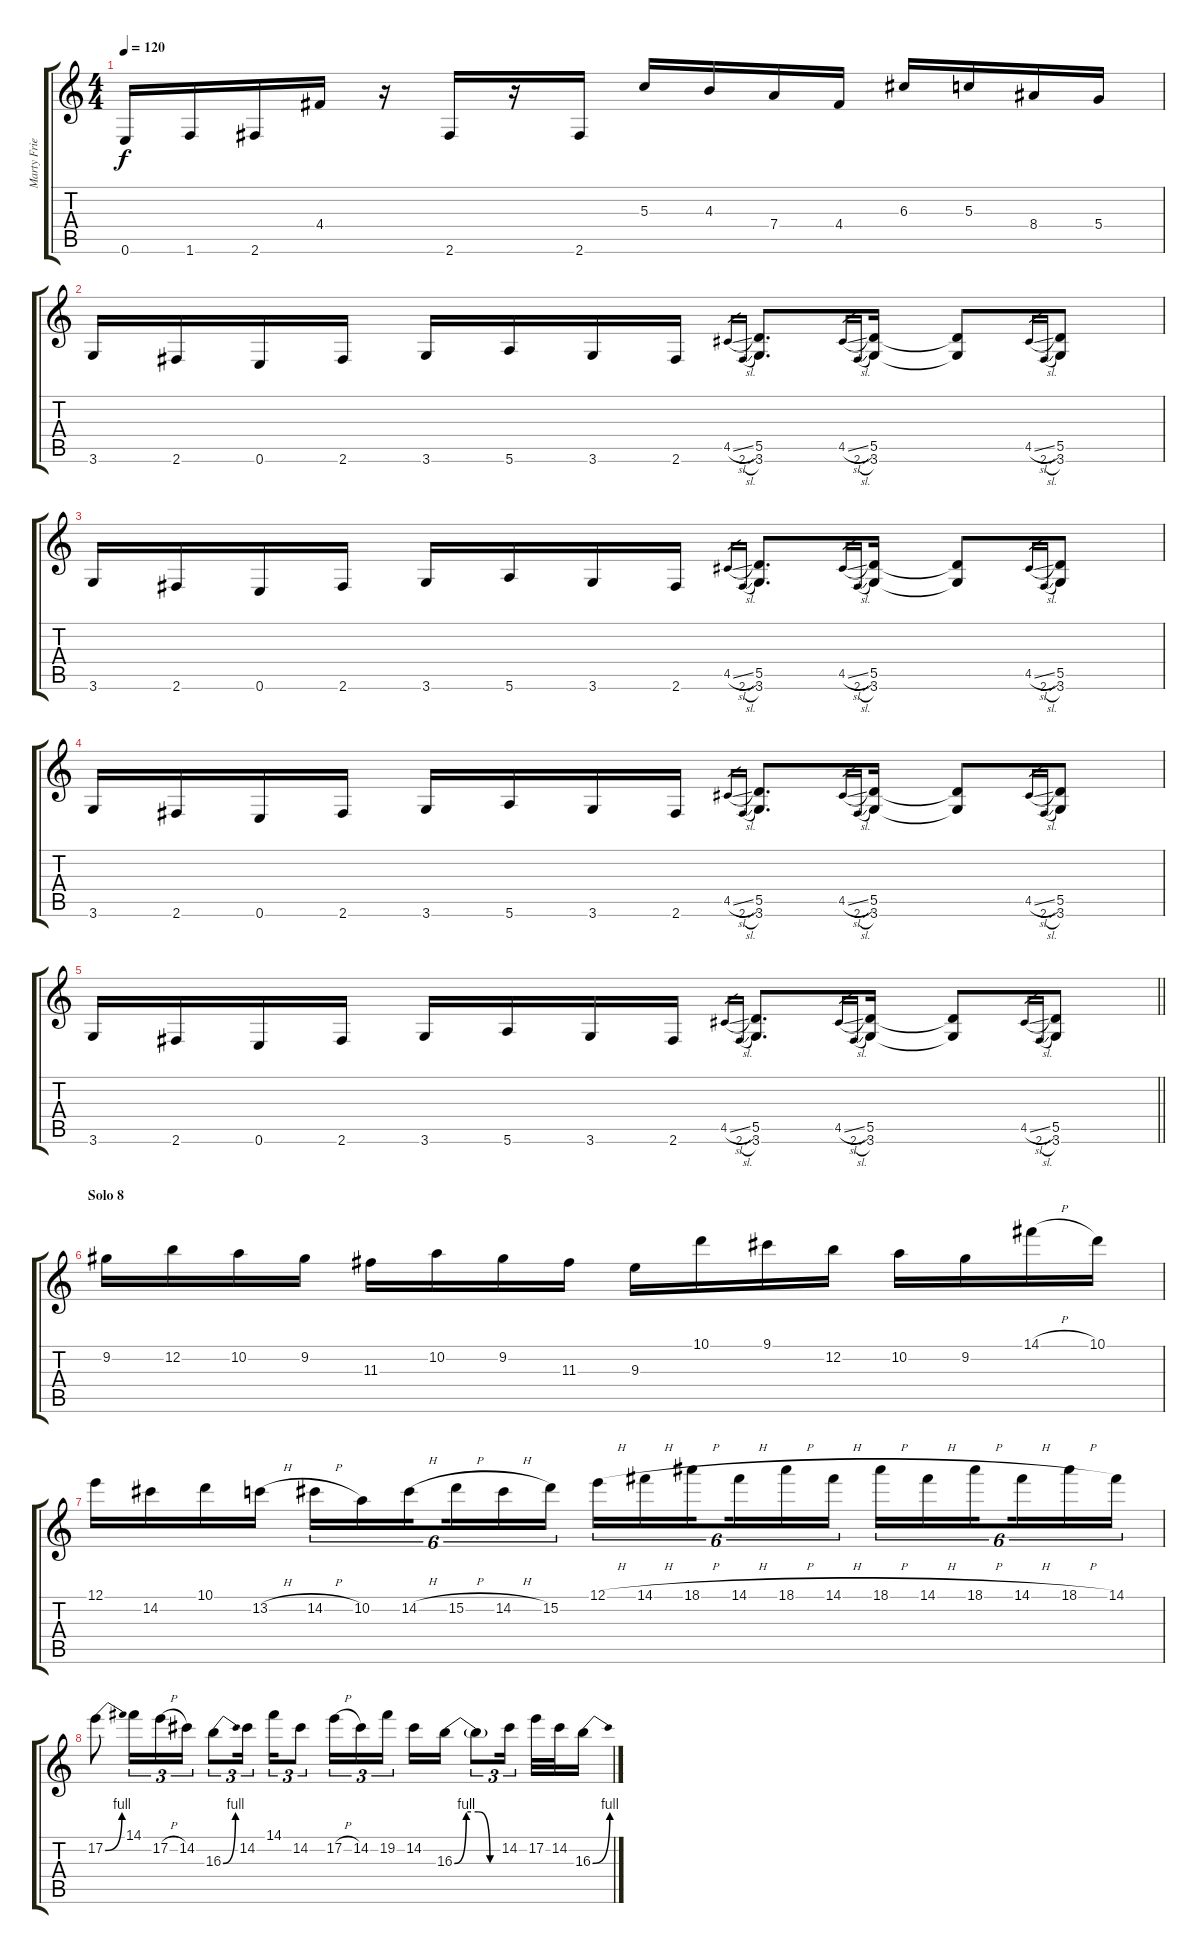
\track ("Marty Friedman" "Marty Frie") {instrument distortionguitar}
\staff {score tabs}
\tuning (E4 B3 G3 D3 A2 E2) {hide}
\ts (4 4)
\tempo 120
\clef g2
\ks c
0.6.16{dy f} 1.6.16 2.6.16 4.4.16 r.16 2.6.16 r.16 2.6.16 5.3.16 4.3.16 7.4.16 4.4.16 6.3.16 5.3.16 8.4.16 5.4.16 |
3.6.16 2.6.16 0.6.16 2.6.16 3.6.16 5.6.16 3.6.16 2.6.16 4.5{sl}.16{gr} 2.6{sl}.16{gr} (5.5 3.6).8{d} 4.5{sl}.16{gr} 2.6{sl}.16{gr} (5.5 3.6).16 (5.5{t} 3.6{t}).8 4.5{sl}.16{gr} 2.6{sl}.16{gr} (5.5 3.6).8 |
3.6.16 2.6.16 0.6.16 2.6.16 3.6.16 5.6.16 3.6.16 2.6.16 4.5{sl}.16{gr} 2.6{sl}.16{gr} (5.5 3.6).8{d} 4.5{sl}.16{gr} 2.6{sl}.16{gr} (5.5 3.6).16 (5.5{t} 3.6{t}).8 4.5{sl}.16{gr} 2.6{sl}.16{gr} (5.5 3.6).8 |
3.6.16 2.6.16 0.6.16 2.6.16 3.6.16 5.6.16 3.6.16 2.6.16 4.5{sl}.16{gr} 2.6{sl}.16{gr} (5.5 3.6).8{d} 4.5{sl}.16{gr} 2.6{sl}.16{gr} (5.5 3.6).16 (5.5{t} 3.6{t}).8 4.5{sl}.16{gr} 2.6{sl}.16{gr} (5.5 3.6).8 |
\barLineRight lightlight
3.6.16 2.6.16 0.6.16 2.6.16 3.6.16 5.6.16 3.6.16 2.6.16 4.5{sl}.16{gr} 2.6{sl}.16{gr} (5.5 3.6).8{d} 4.5{sl}.16{gr} 2.6{sl}.16{gr} (5.5 3.6).16 (5.5{t} 3.6{t}).8 4.5{sl}.16{gr} 2.6{sl}.16{gr} (5.5 3.6).8 |
\section ("" "Solo 8")
9.2.16 12.2.16 10.2.16 9.2.16 11.3.16 10.2.16 9.2.16 11.3.16 9.3.16 10.1.16 9.1.16 12.2.16 10.2.16 9.2.16 14.1{h}.16 10.1.16 |
12.1.16 14.2.16 10.1.16 13.2{h}.16 14.2{h}.16{tu (6 4)} 10.2.16{tu (6 4)} 14.2{h}.16{tu (6 4) beam splitsecondary} 15.2{h}.16{tu (6 4)} 14.2{h}.16{tu (6 4)} 15.2.16{tu (6 4)} 12.1{h}.16{tu (6 4)} 14.1{h}.16{tu (6 4)} 18.1{h}.16{tu (6 4) beam splitsecondary} 14.1{h}.16{tu (6 4)} 18.1{h}.16{tu (6 4)} 14.1{h}.16{tu (6 4)} 18.1{h}.16{tu (6 4)} 14.1{h}.16{tu (6 4)} 18.1{h}.16{tu (6 4) beam splitsecondary} 14.1{h}.16{tu (6 4)} 18.1{h}.16{tu (6 4)} 14.1.16{tu (6 4)} |
17.2{be (bend 0 0 60 4)}.8 14.1.16{tu (3 2)} 17.2{h}.16{tu (3 2)} 14.2.16{tu (3 2)} 16.3{be (bend 0 0 60 4)}.8{tu (3 2)} 14.2.16{tu (3 2) beam splitsecondary} 14.1.16{tu (3 2)} 14.2.8{tu (3 2)} 17.2{h}.16{tu (3 2)} 14.2.16{tu (3 2)} 19.2.16{tu (3 2) beam splitsecondary} 14.2.16 16.3{be (custom 0 0 15 4 30 4 45 0 60 0)}.16 16.3{t}.8{tu (3 2)} 14.2.16{tu (3 2) beam splitsecondary} 17.2.32 14.2.32 16.3{be (bend 0 0 60 4)}.16
